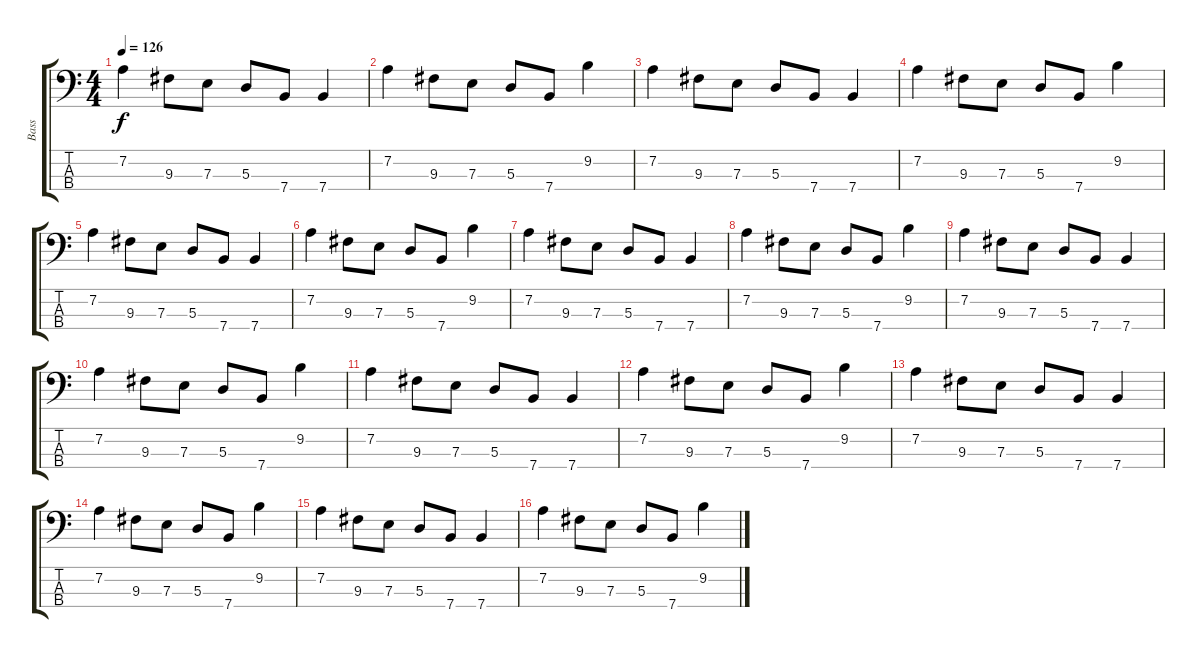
\track ("Bass" "Bass") {instrument electricbassfinger}
\staff {score tabs}
\tuning (G2 D2 A1 E1) {hide}
\ts (4 4)
\tempo 126
\clef f4
\ks c
7.2.4{dy f} 9.3.8 7.3.8 5.3.8 7.4.8 7.4.4 |
7.2.4 9.3.8 7.3.8 5.3.8 7.4.8 9.2.4 |
7.2.4 9.3.8 7.3.8 5.3.8 7.4.8 7.4.4 |
7.2.4 9.3.8 7.3.8 5.3.8 7.4.8 9.2.4 |
7.2.4 9.3.8 7.3.8 5.3.8 7.4.8 7.4.4 |
7.2.4 9.3.8 7.3.8 5.3.8 7.4.8 9.2.4 |
7.2.4 9.3.8 7.3.8 5.3.8 7.4.8 7.4.4 |
7.2.4 9.3.8 7.3.8 5.3.8 7.4.8 9.2.4 |
7.2.4 9.3.8 7.3.8 5.3.8 7.4.8 7.4.4 |
7.2.4 9.3.8 7.3.8 5.3.8 7.4.8 9.2.4 |
7.2.4 9.3.8 7.3.8 5.3.8 7.4.8 7.4.4 |
7.2.4 9.3.8 7.3.8 5.3.8 7.4.8 9.2.4 |
7.2.4 9.3.8 7.3.8 5.3.8 7.4.8 7.4.4 |
7.2.4 9.3.8 7.3.8 5.3.8 7.4.8 9.2.4 |
7.2.4 9.3.8 7.3.8 5.3.8 7.4.8 7.4.4 |
7.2.4 9.3.8 7.3.8 5.3.8 7.4.8 9.2.4
